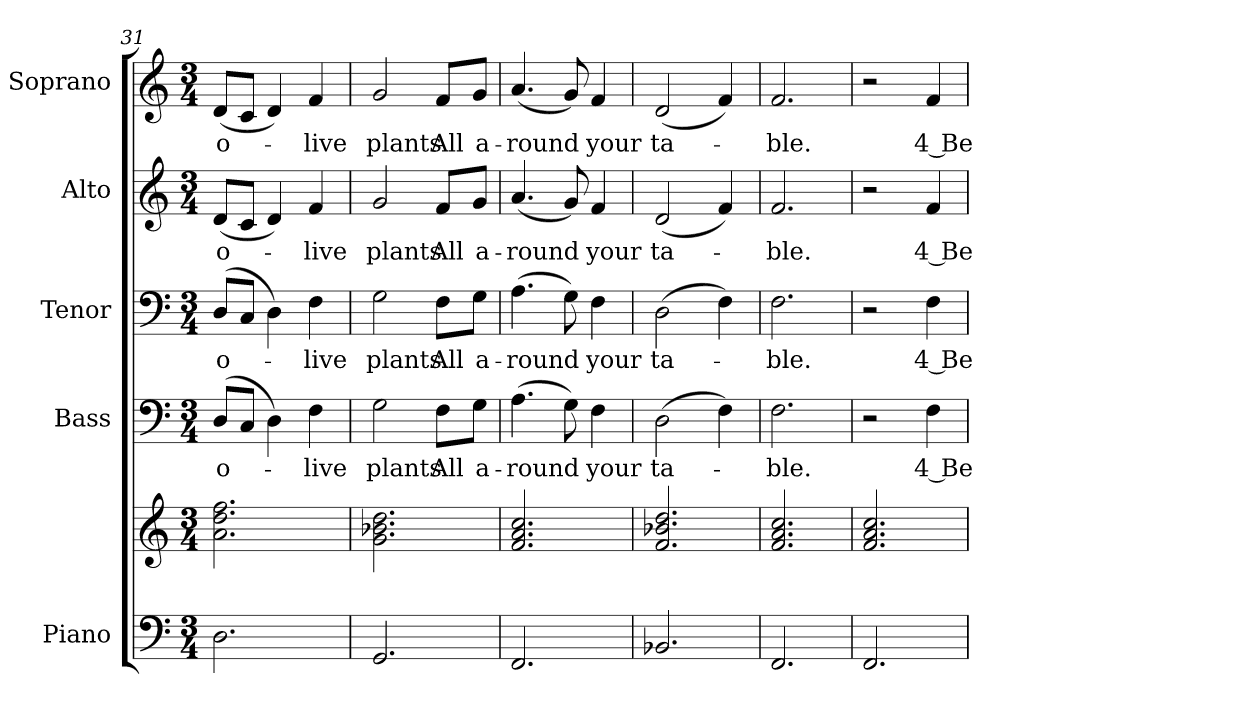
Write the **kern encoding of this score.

**kern	**kern	**kern	**text	**kern	**text	**kern	**text	**kern	**text
*part5	*part5	*part4	*part4	*part3	*part3	*part2	*part2	*part1	*part1
*staff6	*staff5	*staff4	*staff4	*staff3	*staff3	*staff2	*staff2	*staff1	*staff1
*I"Piano	*	*I"Bass	*	*I"Tenor	*	*I"Alto	*	*I"Soprano	*
*I'Pno.	*	*I'B.	*	*I'T.	*	*I'A.	*	*I'S.	*
!!LO:PB:g=z
*clefF4	*clefG2	*clefF4	*	*clefF4	*	*clefG2	*	*clefG2	*
*k[]	*k[]	*k[]	*	*k[]	*	*k[]	*	*k[]	*
*C:	*C:	*C:	*	*C:	*	*C:	*	*C:	*
*M3/4	*M3/4	*M3/4	*	*M3/4	*	*M3/4	*	*M3/4	*
=31	=31	=31	=31	=31	=31	=31	=31	=31	=31
!	!	!	!LO:LY:b:color=#000000	!	!	!	!	!	!
!	!	!	!	!	!LO:LY:b:color=#000000	!	!	!	!
!	!	!	!	!	!	!	!LO:LY:b:color=#000000	!	!
!	!	!	!	!	!	!	!	!	!LO:LY:b:color=#000000
2.Di\	2.ai\ 2.ddi 2.ffi	(8Di/L	o-	(8Di/L	o-	(8di/L	o-	(8di/L	o-
.	.	8Ci/J	.	8Ci/J	.	8ci/J	.	8ci/J	.
.	.	4Di\)	.	4Di\)	.	4di/)	.	4di/)	.
!	!	!	!LO:LY:b:color=#000000	!	!	!	!	!	!
!	!	!	!	!	!LO:LY:b:color=#000000	!	!	!	!
!	!	!	!	!	!	!	!LO:LY:b:color=#000000	!	!
!	!	!	!	!	!	!	!	!	!LO:LY:b:color=#000000
.	.	4Fi\	-live	4Fi\	-live	4fi/	-live	4fi/	-live
=32	=32	=32	=32	=32	=32	=32	=32	=32	=32
!	!	!	!LO:LY:b:color=#000000	!	!	!	!	!	!
!	!	!	!	!	!LO:LY:b:color=#000000	!	!	!	!
!	!	!	!	!	!	!	!LO:LY:b:color=#000000	!	!
!	!	!	!	!	!	!	!	!	!LO:LY:b:color=#000000
2.GGi/	2.gi\ 2.b-Xi 2.ddi	2Gi\	plants	2Gi\	plants	2gi/	plants	2gi/	plants
!	!	!	!LO:LY:b:color=#000000	!	!	!	!	!	!
!	!	!	!	!	!LO:LY:b:color=#000000	!	!	!	!
!	!	!	!	!	!	!	!LO:LY:b:color=#000000	!	!
!	!	!	!	!	!	!	!	!	!LO:LY:b:color=#000000
.	.	8Fi\L	All	8Fi\L	All	8fi/L	All	8fi/L	All
!	!	!	!LO:LY:b:color=#000000	!	!	!	!	!	!
!	!	!	!	!	!LO:LY:b:color=#000000	!	!	!	!
!	!	!	!	!	!	!	!LO:LY:b:color=#000000	!	!
!	!	!	!	!	!	!	!	!	!LO:LY:b:color=#000000
.	.	8Gi\J	a-	8Gi\J	a-	8gi/J	a-	8gi/J	a-
=33	=33	=33	=33	=33	=33	=33	=33	=33	=33
!	!	!	!LO:LY:b:color=#000000	!	!	!	!	!	!
!	!	!	!	!	!LO:LY:b:color=#000000	!	!	!	!
!	!	!	!	!	!	!	!LO:LY:b:color=#000000	!	!
!	!	!	!	!	!	!	!	!	!LO:LY:b:color=#000000
2.FFi/	2.fi/ 2.ai 2.cci	(4.Ai\	-round	(4.Ai\	-round	(4.ai/	-round	(4.ai/	-round
.	.	8Gi\)	.	8Gi\)	.	8gi/)	.	8gi/)	.
!	!	!	!LO:LY:b:color=#000000	!	!	!	!	!	!
!	!	!	!	!	!LO:LY:b:color=#000000	!	!	!	!
!	!	!	!	!	!	!	!LO:LY:b:color=#000000	!	!
!	!	!	!	!	!	!	!	!	!LO:LY:b:color=#000000
.	.	4Fi\	your	4Fi\	your	4fi/	your	4fi/	your
!!LO:PB:g=z
=34	=34	=34	=34	=34	=34	=34	=34	=34	=34
!	!	!	!LO:LY:b:color=#000000	!	!	!	!	!	!
!	!	!	!	!	!LO:LY:b:color=#000000	!	!	!	!
!	!	!	!	!	!	!	!LO:LY:b:color=#000000	!	!
!	!	!	!	!	!	!	!	!	!LO:LY:b:color=#000000
2.BB-Xi/	2.fi/ 2.b-Xi 2.ddi	(2Di\	ta-	(2Di\	ta-	(2di/	ta-	(2di/	ta-
.	.	4Fi\)	.	4Fi\)	.	4fi/)	.	4fi/)	.
=35	=35	=35	=35	=35	=35	=35	=35	=35	=35
!	!	!	!LO:LY:b:color=#000000	!	!	!	!	!	!
!	!	!	!	!	!LO:LY:b:color=#000000	!	!	!	!
!	!	!	!	!	!	!	!LO:LY:b:color=#000000	!	!
!	!	!	!	!	!	!	!	!	!LO:LY:b:color=#000000
2.FFi/	2.fi/ 2.ai 2.cci	2.Fi\	-ble.	2.Fi\	-ble.	2.fi/	-ble.	2.fi/	-ble.
=36	=36	=36	=36	=36	=36	=36	=36	=36	=36
2.FFi/	2.fi/ 2.ai 2.cci	2r	.	2r	.	2r	.	2r	.
!	!	!	!LO:LY:b:color=#000000	!	!	!	!	!	!
!	!	!	!	!	!LO:LY:b:color=#000000	!	!	!	!
!	!	!	!	!	!	!	!LO:LY:b:color=#000000	!	!
!	!	!	!	!	!	!	!	!	!LO:LY:b:color=#000000
.	.	4Fi\	4 Be-	4Fi\	4 Be-	4fi/	4 Be-	4fi/	4 Be-
=	=	=	=	=	=	=	=	=	=
*-	*-	*-	*-	*-	*-	*-	*-	*-	*-
